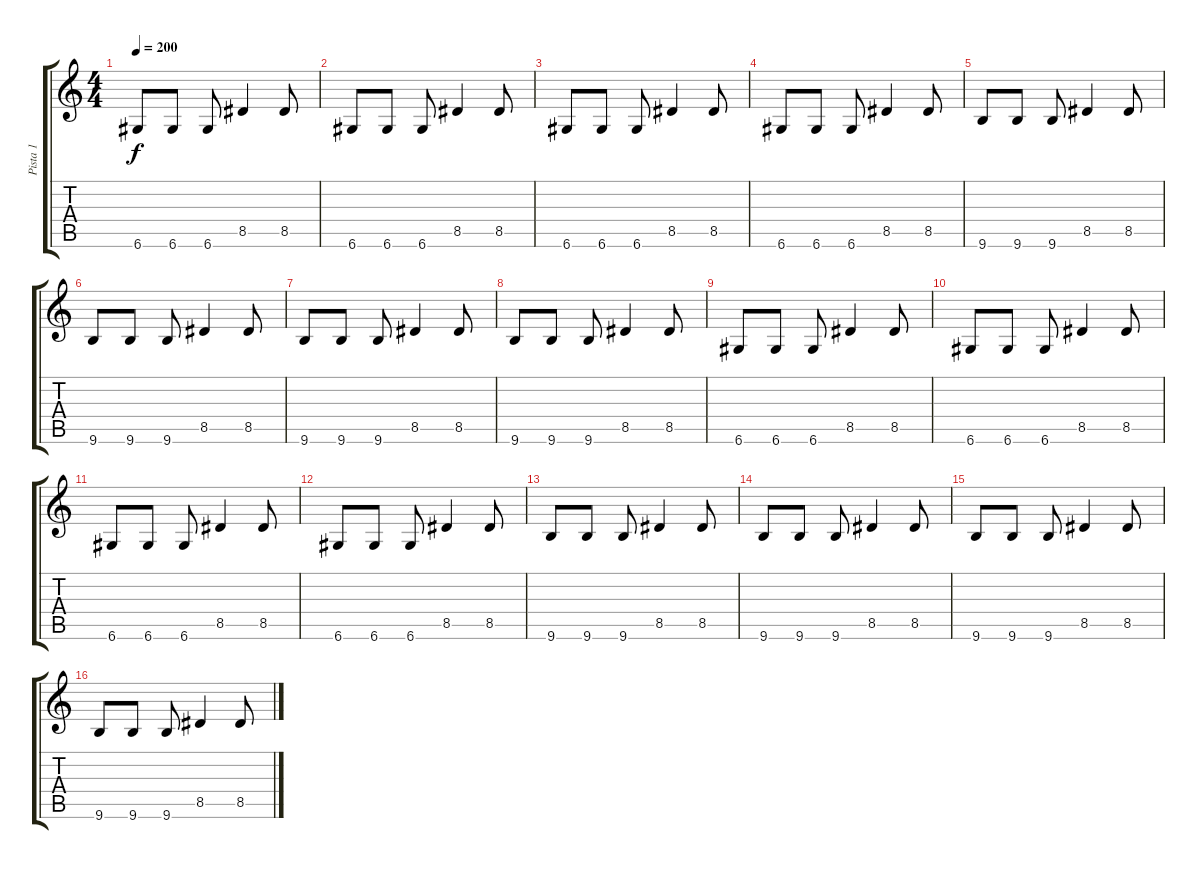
\track ("Pista 1" "Pista 1") {instrument acousticguitarsteel}
\staff {score tabs}
\tuning (D4 A3 F3 C3 G2 D2) {hide}
\ts (4 4)
\tempo 200
\clef g2
\ks c
6.6.8{dy f} 6.6.8 6.6.8 8.5.4 8.5.8 |
6.6.8 6.6.8 6.6.8 8.5.4 8.5.8 |
6.6.8 6.6.8 6.6.8 8.5.4 8.5.8 |
6.6.8 6.6.8 6.6.8 8.5.4 8.5.8 |
9.6.8 9.6.8 9.6.8 8.5.4 8.5.8 |
9.6.8 9.6.8 9.6.8 8.5.4 8.5.8 |
9.6.8 9.6.8 9.6.8 8.5.4 8.5.8 |
9.6.8 9.6.8 9.6.8 8.5.4 8.5.8 |
6.6.8 6.6.8 6.6.8 8.5.4 8.5.8 |
6.6.8 6.6.8 6.6.8 8.5.4 8.5.8 |
6.6.8 6.6.8 6.6.8 8.5.4 8.5.8 |
6.6.8 6.6.8 6.6.8 8.5.4 8.5.8 |
9.6.8 9.6.8 9.6.8 8.5.4 8.5.8 |
9.6.8 9.6.8 9.6.8 8.5.4 8.5.8 |
9.6.8 9.6.8 9.6.8 8.5.4 8.5.8 |
9.6.8 9.6.8 9.6.8 8.5.4 8.5.8
